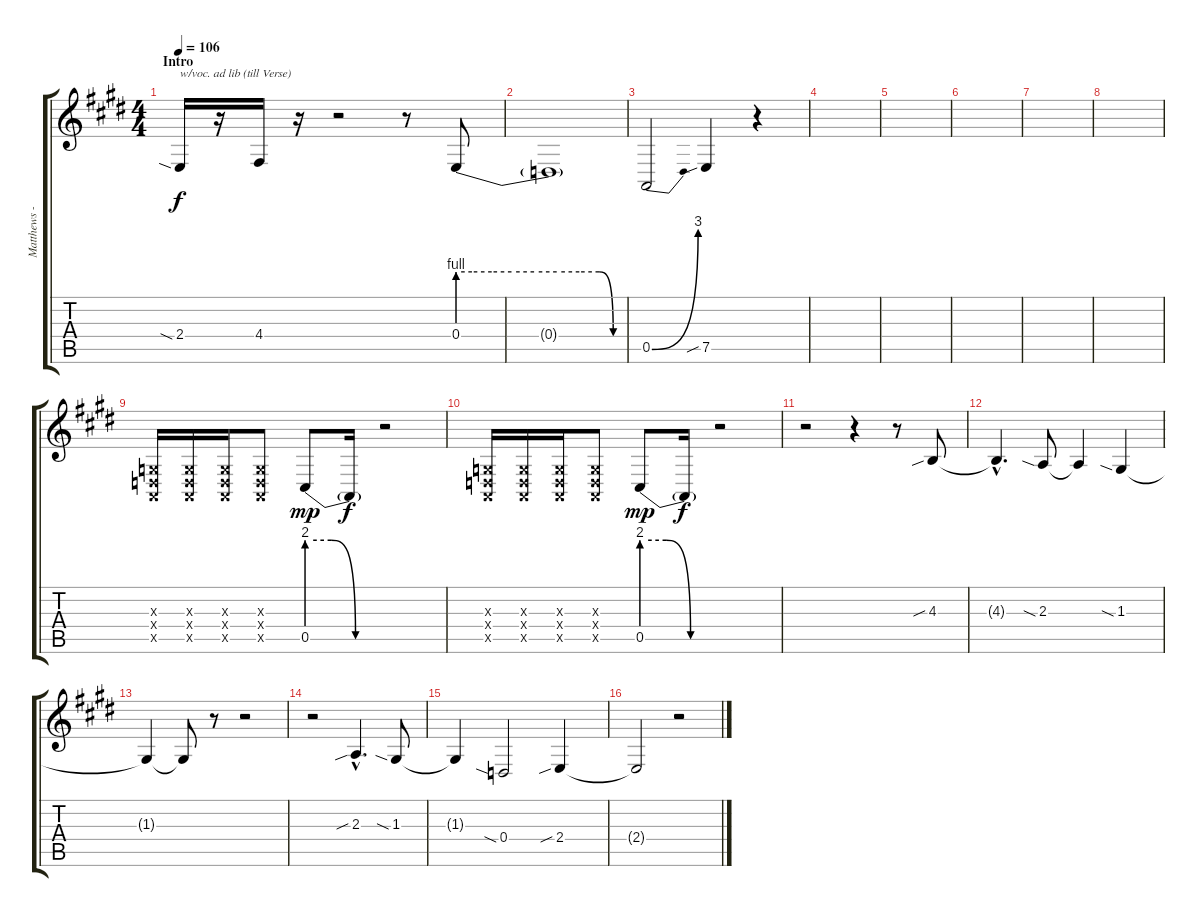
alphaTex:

\track ("Matthews - Vocals" "Matthews -") {instrument flute}
\staff {score tabs}
\tuning (E4 B3 G3 D3 A2 E2) {hide}
\ts (4 4)
\section ("" "Intro")
\tempo 106
\clef g2
\ks e
2.4{sia}.16{txt "w/voc. ad lib (till Verse)" dy f instrument flute} r.16 4.4.16 r.16 r.2 r.8 0.4{be (custom 0 4 5 4 12 4 19 4 27 4 35 4 43 4 50 4 55 0 60 0)}.8 |
0.4{t}.1 |
0.5{be (bend 0 0 60 12)}.2 7.5{sib}.4 r.4 |
|
|
|
|
|
(0.3{x} 0.4{x} 0.5{x}).16{instrument guitarharmonics} (0.3{x} 0.4{x} 0.5{x}).16 (0.3{x} 0.4{x} 0.5{x}).16 (0.3{x} 0.4{x} 0.5{x}).8 0.5{be (custom 0 8 20 8 40 0 60 0)}.8{dy mp instrument flute} 0.5{t}.16{dy f} r.2 |
(0.3{x} 0.4{x} 0.5{x}).16{instrument guitarharmonics} (0.3{x} 0.4{x} 0.5{x}).16 (0.3{x} 0.4{x} 0.5{x}).16 (0.3{x} 0.4{x} 0.5{x}).8 0.5{be (custom 0 8 20 8 40 0 60 0)}.8{dy mp instrument flute} 0.5{t}.16{dy f} r.2 |
r.2 r.4 r.8 4.3{sib}.8 |
4.3{hac t}.4{d} 2.3{sia}.8 2.3{t}.4 1.3{sia}.4 |
1.3{t}.4 1.3{t}.8 r.8 r.2 |
r.2 2.3{sib hac}.4{d} 1.3{sia}.8 |
1.3{t}.4 0.4{sia}.2 2.4{sib}.4 |
2.4{t}.2 r.2
